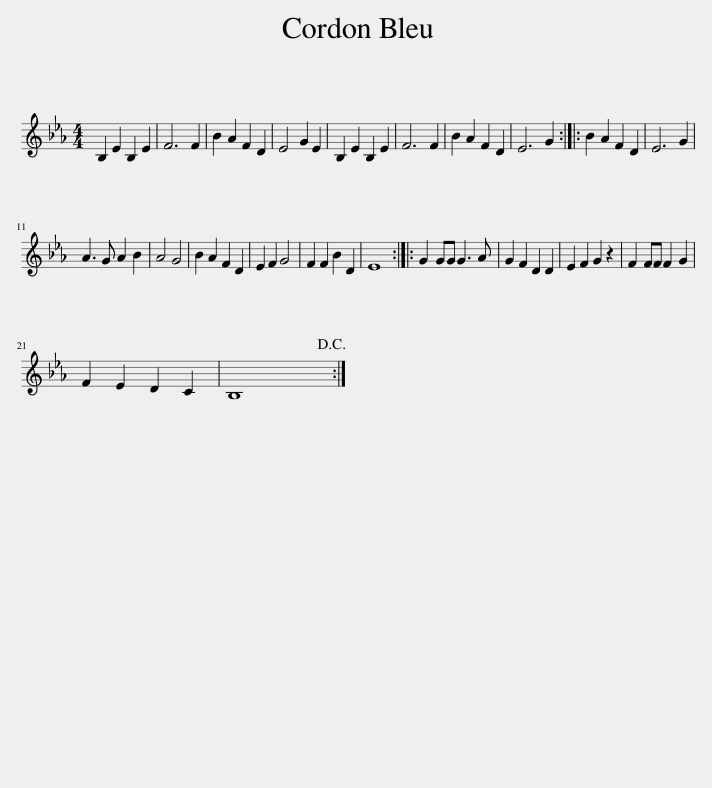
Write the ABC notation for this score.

X:1
L:1/8
M:4/4
I:linebreak $
K:Eb
V:1 treble
V:1
 B,2 E2 B,2 E2 | F6 F2 | B2 A2 F2 D2 | E4 G2 E2 | B,2 E2 B,2 E2 | %5
 F6 F2 | B2 A2 F2 D2 | E6 G2 :: B2 A2 F2 D2 | E6 G2 |$ %10
 A3 G A2 B2 | A4 G4 | B2 A2 F2 D2 | E2 F2 G4 | F2 F2 B2 D2 | %15
 E8 :: G2 GG G3 A | G2 F2 D2 D2 | E2 F2 G2 z2 | F2 FF F2 G2 |$ %20
 F2 E2 D2 C2 | B,8!D.C.! :| %22
